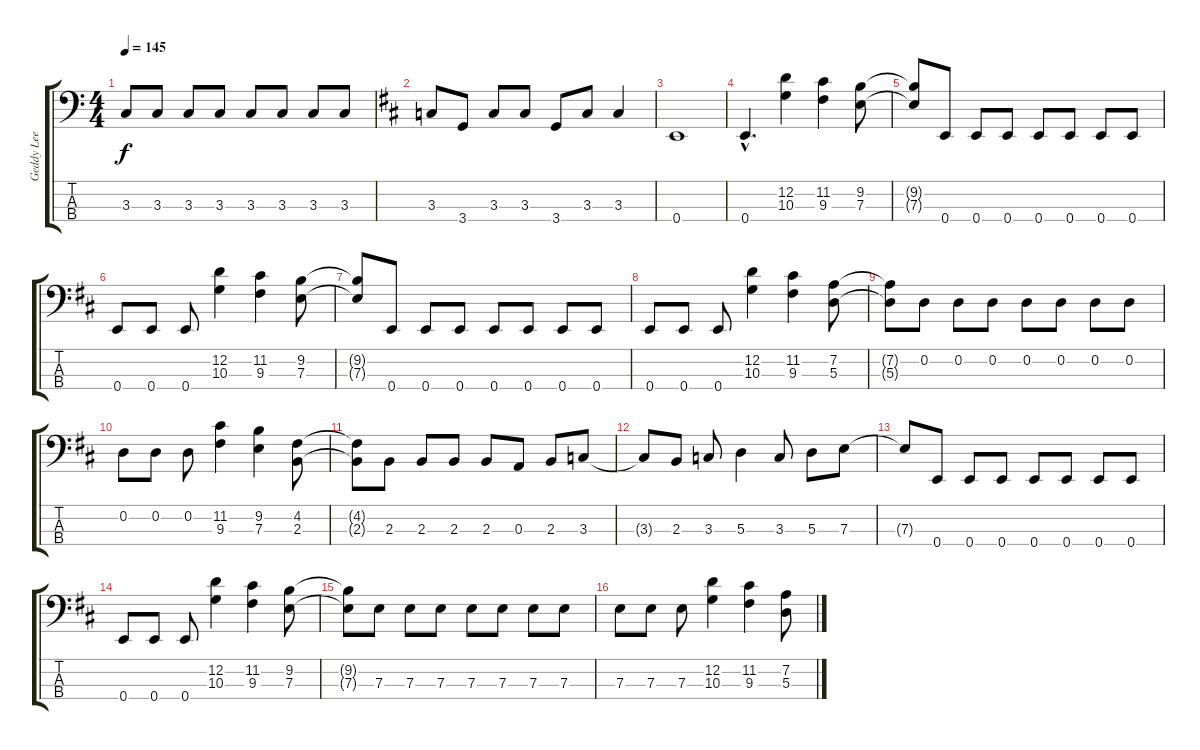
\track ("Geddy Lee" "Geddy Lee") {instrument electricbassfinger}
\staff {score tabs}
\tuning (G2 D2 A1 E1) {hide}
\ts (4 4)
\tempo 145
\clef f4
\ks c
3.3.8{dy f} 3.3.8 3.3.8 3.3.8 3.3.8 3.3.8 3.3.8 3.3.8 |
\ks d
3.3.8 3.4.8 3.3.8 3.3.8 3.4.8 3.3.8 3.3.4 |
0.4.1 |
0.4{hac}.4{d} (12.2 10.3).4 (11.2 9.3).4 (9.2 7.3).8 |
(9.2{t} 7.3{t}).8 0.4.8 0.4.8 0.4.8 0.4.8 0.4.8 0.4.8 0.4.8 |
0.4.8 0.4.8 0.4.8 (12.2 10.3).4 (11.2 9.3).4 (9.2 7.3).8 |
(9.2{t} 7.3{t}).8 0.4.8 0.4.8 0.4.8 0.4.8 0.4.8 0.4.8 0.4.8 |
0.4.8 0.4.8 0.4.8 (12.2 10.3).4 (11.2 9.3).4 (7.2 5.3).8 |
(7.2{t} 5.3{t}).8 0.2.8 0.2.8 0.2.8 0.2.8 0.2.8 0.2.8 0.2.8 |
0.2.8 0.2.8 0.2.8 (11.2 9.3).4 (9.2 7.3).4 (4.2 2.3).8 |
(4.2{t} 2.3{t}).8 2.3.8 2.3.8 2.3.8 2.3.8 0.3.8 2.3.8 3.3.8 |
3.3{t}.8 2.3.8 3.3.8 5.3.4 3.3.8 5.3.8 7.3.8 |
7.3{t}.8 0.4.8 0.4.8 0.4.8 0.4.8 0.4.8 0.4.8 0.4.8 |
0.4.8 0.4.8 0.4.8 (12.2 10.3).4 (11.2 9.3).4 (9.2 7.3).8 |
(9.2{t} 7.3{t}).8 7.3.8 7.3.8 7.3.8 7.3.8 7.3.8 7.3.8 7.3.8 |
7.3.8 7.3.8 7.3.8 (12.2 10.3).4 (11.2 9.3).4 (7.2 5.3).8
